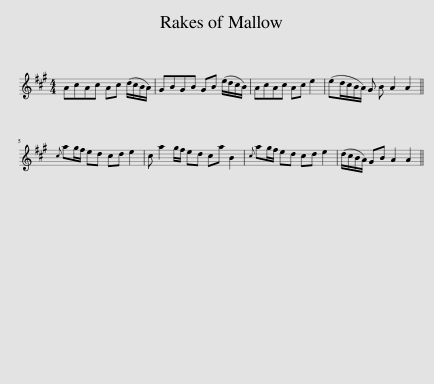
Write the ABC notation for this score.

X:1
L:1/8
M:4/4
I:linebreak $
K:A
V:1 treble
V:1
 AcAc Ac (d/c/B/A/) | GBGB GB (e/d/c/B/) | AcAc Ac e2 | (ed/c/B/A/) G B A2 A2 ||${c} ag/f/ ed cd e2 | %5
 c a2 g/f/ ed ca B2 |{c} ag/f/ ed cd e2 | (d/c/B/A/) GB A2 A2 || %8
